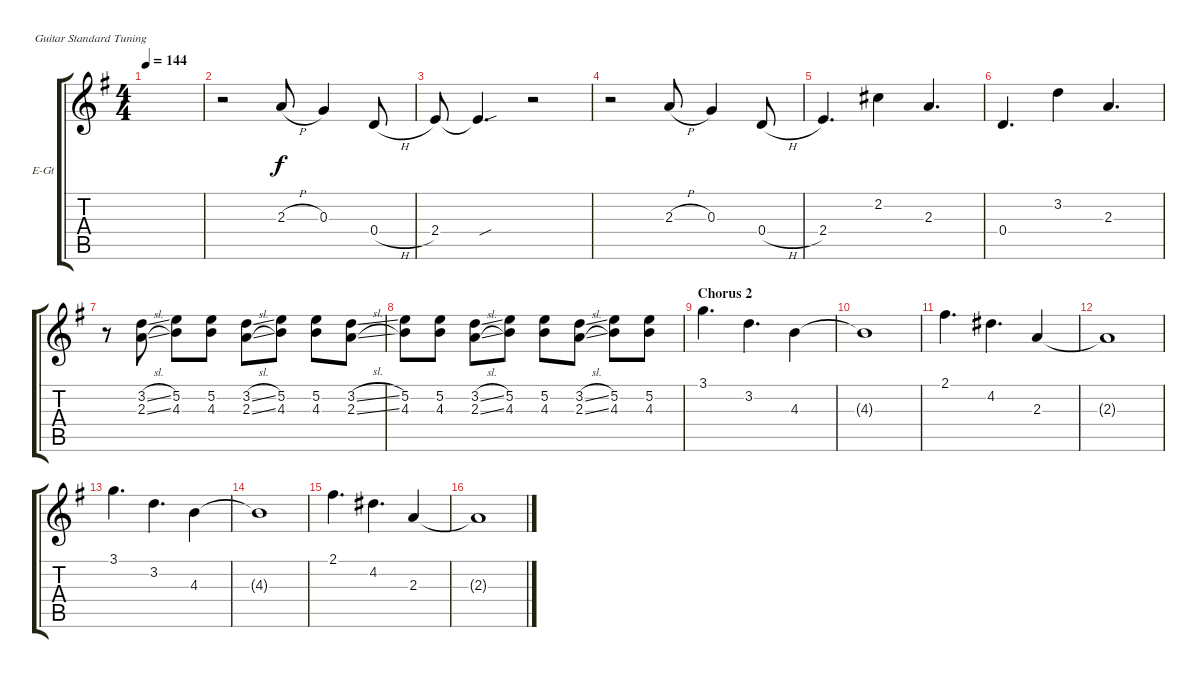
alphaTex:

\defaultSystemsLayout 4
\bracketExtendMode groupsimilarinstruments
\firstSystemTrackNameOrientation horizontal
\otherSystemsTrackNameOrientation horizontal
\track ("Electric" "E-Gt") {instrument electricguitarclean}
\staff {score tabs}
\tuning (E4 B3 G3 D3 A2 E2)
\ts (4 4)
\tempo 144
\clef g2
\scale
0.333333
\ks eminor
|
\scale
0.333333 r.2 2.3{h}.8 0.3.4 0.4{h}.8 |
\scale
0.333333 2.4.8 2.4{sou t}.4{d} r.2 |
\scale
0.333333 r.2 2.3{h}.8 0.3.4 0.4{h}.8 |
\scale
0.333333 2.4.4{d} 2.2.4 2.3.4{d} |
\scale
0.333333 0.4.4{d} 3.2.4 2.3.4{d} |
\scale
0.333333 r.8 (3.2{sl} 2.3{sl}).8 (5.2 4.3).8 (5.2 4.3).8 (3.2{sl} 2.3{sl}).8 (5.2 4.3).8 (5.2 4.3).8 (3.2{sl} 2.3{sl}).8 |
\scale
0.333333 (5.2 4.3).8 (5.2 4.3).8 (3.2{sl} 2.3{sl}).8 (5.2 4.3).8 (5.2 4.3).8 (3.2{sl} 2.3{sl}).8 (5.2 4.3).8 (5.2 4.3).8 |
\section ("" "Chorus 2")
\scale
0.333333 3.1.4{d} 3.2.4{d} 4.3.4 |
\scale
0.333333 4.3{t}.1 |
\scale
0.333333 2.1.4{d} 4.2.4{d} 2.3.4 |
\scale
0.333333 2.3{t}.1 |
\scale
0.333333 3.1.4{d} 3.2.4{d} 4.3.4 |
\scale
0.333333 4.3{t}.1 |
\scale
0.333333 2.1.4{d} 4.2.4{d} 2.3.4 |
\scale
0.333333 2.3{t}.1
